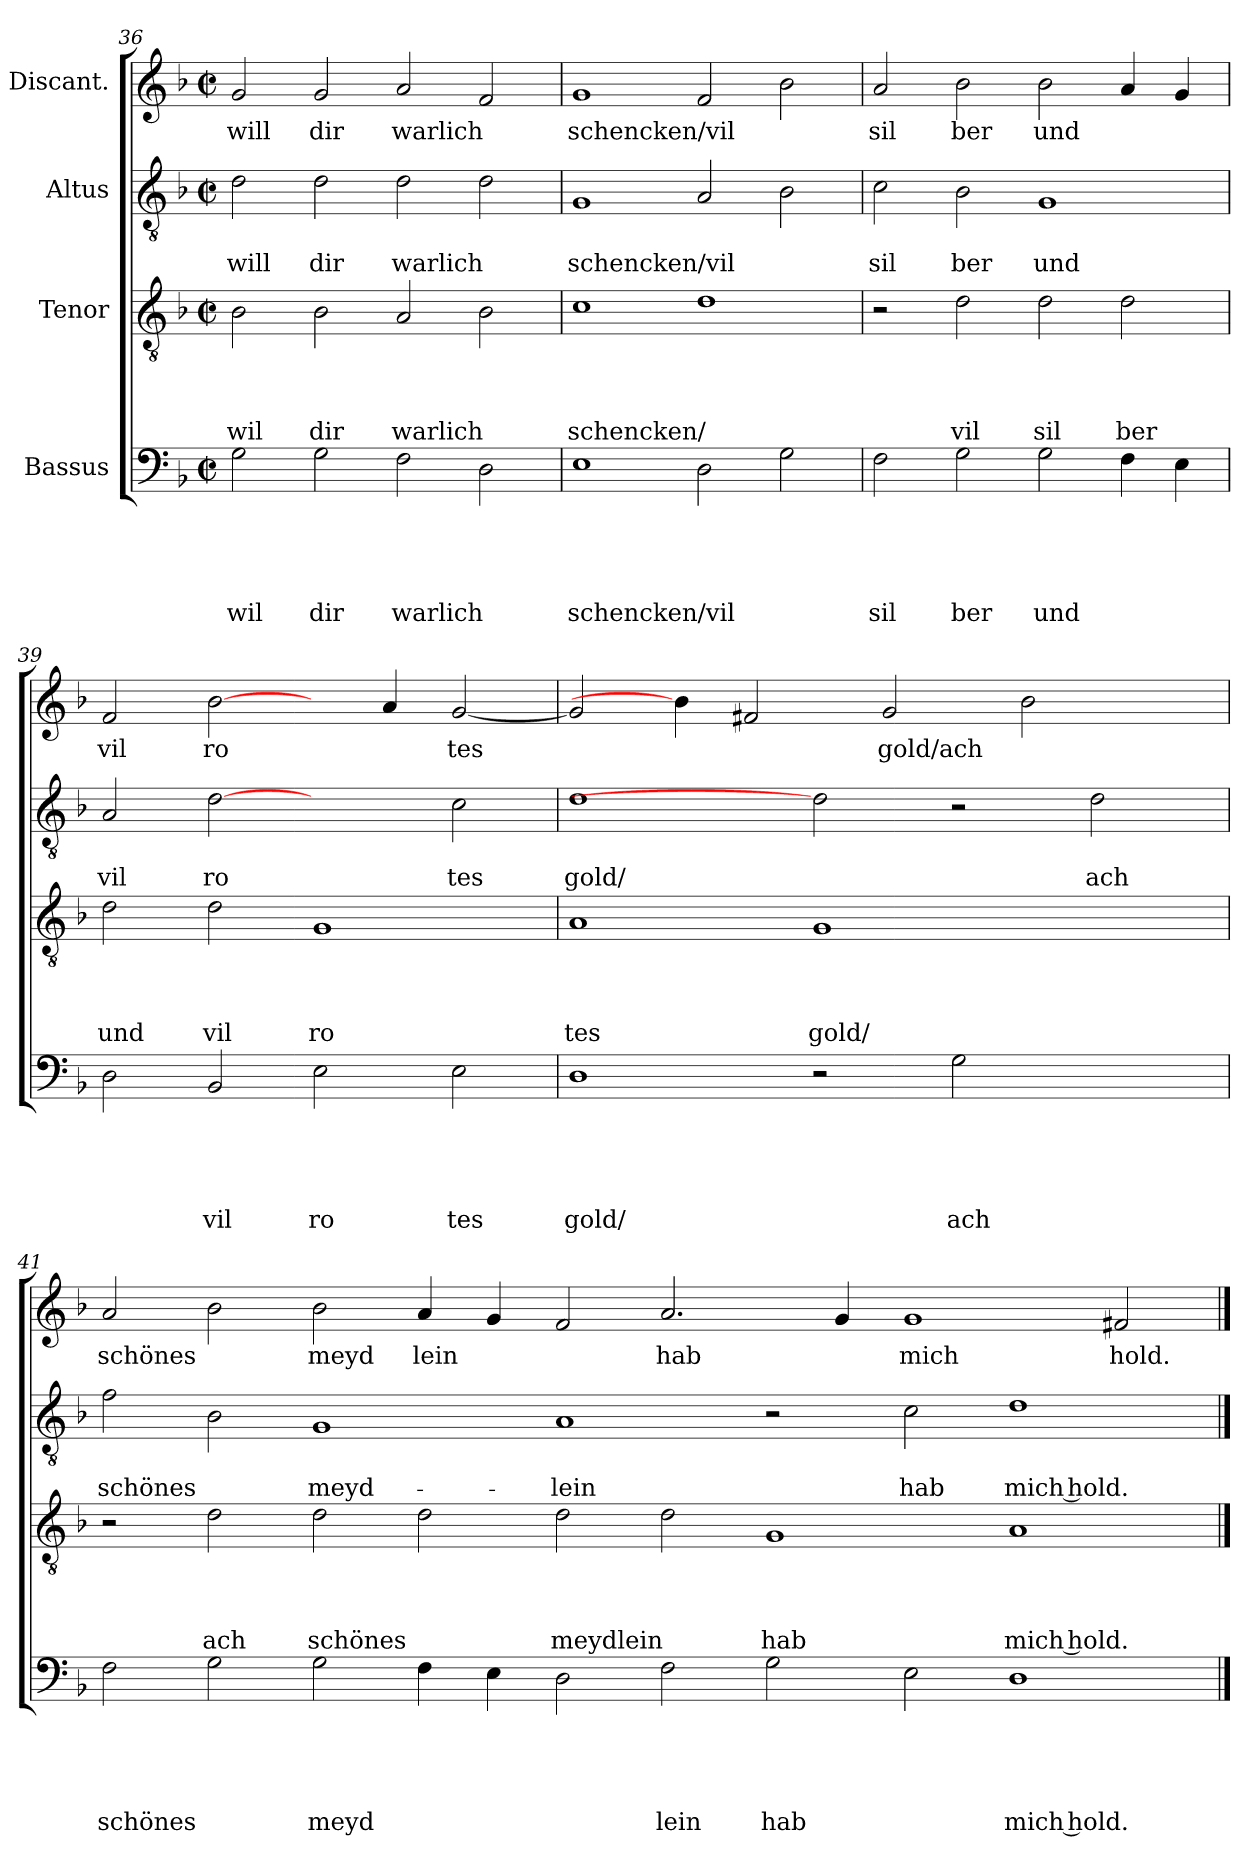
**kern	**text	**text	**text	**text	**text	**kern	**text	**text	**text	**text	**kern	**text	**text	**kern	**text
*part4	*part4	*part4	*part4	*part4	*part4	*part3	*part3	*part3	*part3	*part3	*part2	*part2	*part2	*part1	*part1
*staff4	*staff4	*staff4	*staff4	*staff4	*staff4	*staff3	*staff3	*staff3	*staff3	*staff3	*staff2	*staff2	*staff2	*staff1	*staff1
*I"Bassus	*	*	*	*	*	*I"Tenor	*	*	*	*	*I"Altus	*	*	*I"Discant.	*
*clefF4	*	*	*	*	*	*clefGv2	*	*	*	*	*clefGv2	*	*	*clefG2	*
*k[b-]	*	*	*	*	*	*k[b-]	*	*	*	*	*k[b-]	*	*	*k[b-]	*
*F:	*	*	*	*	*	*F:	*	*	*	*	*F:	*	*	*F:	*
*M2/2	*	*	*	*	*	*M2/2	*	*	*	*	*M2/2	*	*	*M2/2	*
*met(c|)	*	*	*	*	*	*met(c|)	*	*	*	*	*met(c|)	*	*	*met(c|)	*
=36	=36	=36	=36	=36	=36	=36	=36	=36	=36	=36	=36	=36	=36	=36	=36
!	!	!	!	!	!LO:LY:b	!	!	!	!	!LO:LY:b	!	!	!LO:LY:b	!	!LO:LY:b
2G\	.	.	.	.	wil	2B-\	.	.	.	wil	2d\	.	will	2g/	will
!	!	!	!	!	!LO:LY:b	!	!	!	!	!LO:LY:b	!	!	!LO:LY:b	!	!LO:LY:b
2G\	.	.	.	.	dir	2B-\	.	.	.	dir	2d\	.	dir	2g/	dir
!	!	!	!	!	!LO:LY:b	!	!	!	!	!LO:LY:b	!	!	!LO:LY:b	!	!LO:LY:b
2F\	.	.	.	.	warlich	2A/	.	.	.	warlich	2d\	.	warlich	2a/	warlich
2D\	.	.	.	.	.	2B-\	.	.	.	.	2d\	.	.	2f/	.
=37	=37	=37	=37	=37	=37	=37	=37	=37	=37	=37	=37	=37	=37	=37	=37
!	!	!	!	!	!LO:LY:b	!	!	!	!	!LO:LY:b	!	!	!LO:LY:b	!	!LO:LY:b
1E	.	.	.	.	schencken/vil	1c	.	.	.	schencken/	1G	.	schencken/vil	1g	schencken/vil
2D\	.	.	.	.	.	1d	.	.	.	.	2A/	.	.	2f/	.
2G\	.	.	.	.	.	.	.	.	.	.	2B-\	.	.	2b-\	.
=38	=38	=38	=38	=38	=38	=38	=38	=38	=38	=38	=38	=38	=38	=38	=38
!	!	!	!	!	!LO:LY:b	!	!	!	!	!	!	!	!LO:LY:b	!	!LO:LY:b
2F\	.	.	.	.	sil	2r	.	.	.	.	2c\	.	sil	2a/	sil
!	!	!	!	!	!LO:LY:b	!	!	!	!	!LO:LY:b	!	!	!LO:LY:b	!	!LO:LY:b
2G\	.	.	.	.	ber	2d\	.	.	.	vil	2B-\	.	ber	2b-\	ber
!	!	!	!	!	!LO:LY:b	!	!	!	!	!LO:LY:b	!	!	!LO:LY:b	!	!LO:LY:b
2G\	.	.	.	.	und	2d\	.	.	.	sil	1G	.	und	2b-\	und
!	!	!	!	!	!	!	!	!	!	!LO:LY:b	!	!	!	!	!
4F\	.	.	.	.	.	2d\	.	.	.	ber	.	.	.	4a/	.
4E\	.	.	.	.	.	.	.	.	.	.	.	.	.	4g/	.
=39	=39	=39	=39	=39	=39	=39	=39	=39	=39	=39	=39	=39	=39	=39	=39
!	!	!	!	!	!	!	!	!	!	!LO:LY:b	!	!	!LO:LY:b	!	!LO:LY:b
2D\	.	.	.	.	.	2d\	.	.	.	und	2A/	.	vil	2f/	vil
!	!	!	!	!	!LO:LY:b	!	!	!	!	!LO:LY:b	!	!	!LO:LY:b	!	!LO:LY:b
2BB-/	.	.	.	.	vil	2d\	.	.	.	vil	[2d	.	ro	[2b-\	ro
!	!	!	!	!	!LO:LY:b	!	!	!	!	!LO:LY:b	!	!	!	!	!
2E\	.	.	.	.	ro	1G	.	.	.	ro	2ryy	.	.	4ryy	.
.	.	.	.	.	.	.	.	.	.	.	.	.	.	4a/	.
!	!	!	!	!	!LO:LY:b	!	!	!	!	!	!	!	!LO:LY:b	!	!LO:LY:b
2E\	.	.	.	.	tes	.	.	.	.	.	2c\	.	tes	[<2g/	tes
=40	=40	=40	=40	=40	=40	=40	=40	=40	=40	=40	=40	=40	=40	=40	=40
!	!	!	!	!	!LO:LY:b	!	!	!	!	!LO:LY:b	!	!	!LO:LY:b	!	!
1D	.	.	.	.	gold/	1A	.	.	.	tes	1d	.	gold/	2g/]	.
.	.	.	.	.	.	.	.	.	.	.	.	.	.	4b-\]	.
.	.	.	.	.	.	.	.	.	.	.	.	.	.	2f#/	.
!	!	!	!	!	!	!	!	!	!	!LO:LY:b	!	!	!	!	!
2r	.	.	.	.	.	1G	.	.	.	gold/	2d]	.	.	.	.
!	!	!	!	!	!	!	!	!	!	!	!	!	!	!	!LO:LY:b
.	.	.	.	.	.	.	.	.	.	.	.	.	.	2g/	gold/ach
!	!	!	!	!	!LO:LY:b	!	!	!	!	!	!	!	!	!	!
2G\	.	.	.	.	ach	.	.	.	.	.	2r	.	.	.	.
.	.	.	.	.	.	.	.	.	.	.	.	.	.	2b-\	.
!	!	!	!	!	!	!	!	!	!	!	!	!	!LO:LY:b	!	!
2ryy	.	.	.	.	.	2ryy	.	.	.	.	2d\	.	ach	.	.
.	.	.	.	.	.	.	.	.	.	.	.	.	.	4ryy	.
!!LO:LB:g=z
=41	=41	=41	=41	=41	=41	=41	=41	=41	=41	=41	=41	=41	=41	=41	=41
!	!	!	!	!	!LO:LY:b	!	!	!	!	!	!	!	!LO:LY:b	!	!LO:LY:b
2F\	.	.	.	.	schönes	2r	.	.	.	.	2f\	.	schönes	2a/	schönes
!	!	!	!	!	!	!	!	!	!	!LO:LY:b	!	!	!	!	!
2G\	.	.	.	.	.	2d\	.	.	.	ach	2B-\	.	.	2b-\	.
!	!	!	!	!	!LO:LY:b	!	!	!	!	!LO:LY:b	!	!	!LO:LY:b	!	!LO:LY:b
2G\	.	.	.	.	meyd	2d\	.	.	.	schönes	1G	.	meyd-	2b-\	meyd
!	!	!	!	!	!	!	!	!	!	!	!	!	!	!	!LO:LY:b
4F\	.	.	.	.	.	2d\	.	.	.	.	.	.	.	4a/	lein
4E\	.	.	.	.	.	.	.	.	.	.	.	.	.	4g/	.
!	!	!	!	!	!	!	!	!	!	!LO:LY:b	!	!	!LO:LY:b	!	!
2D\	.	.	.	.	.	2d\	.	.	.	meydlein	1A	.	-lein	2f/	.
!	!	!	!	!	!LO:LY:b	!	!	!	!	!	!	!	!	!	!LO:LY:b
2F\	.	.	.	.	lein	2d\	.	.	.	.	.	.	.	2.a/	hab
!	!	!	!	!	!LO:LY:b	!	!	!	!	!LO:LY:b	!	!	!	!	!
2G\	.	.	.	.	hab	1G	.	.	.	hab	2r	.	.	.	.
.	.	.	.	.	.	.	.	.	.	.	.	.	.	4g/	.
!	!	!	!	!	!	!	!	!	!	!	!	!	!LO:LY:b	!	!LO:LY:b
2E\	.	.	.	.	.	.	.	.	.	.	2c\	.	hab	1g	mich
!	!	!	!	!	!LO:LY:b	!	!	!	!	!LO:LY:b	!	!	!LO:LY:b	!	!
1D	.	.	.	.	mich hold.	1A	.	.	.	mich hold.	1d	.	mich hold.	.	.
!	!	!	!	!	!	!	!	!	!	!	!	!	!	!	!LO:LY:b
.	.	.	.	.	.	.	.	.	.	.	.	.	.	2f#/	hold.
==	==	==	==	==	==	==	==	==	==	==	==	==	==	==	==
*-	*-	*-	*-	*-	*-	*-	*-	*-	*-	*-	*-	*-	*-	*-	*-
